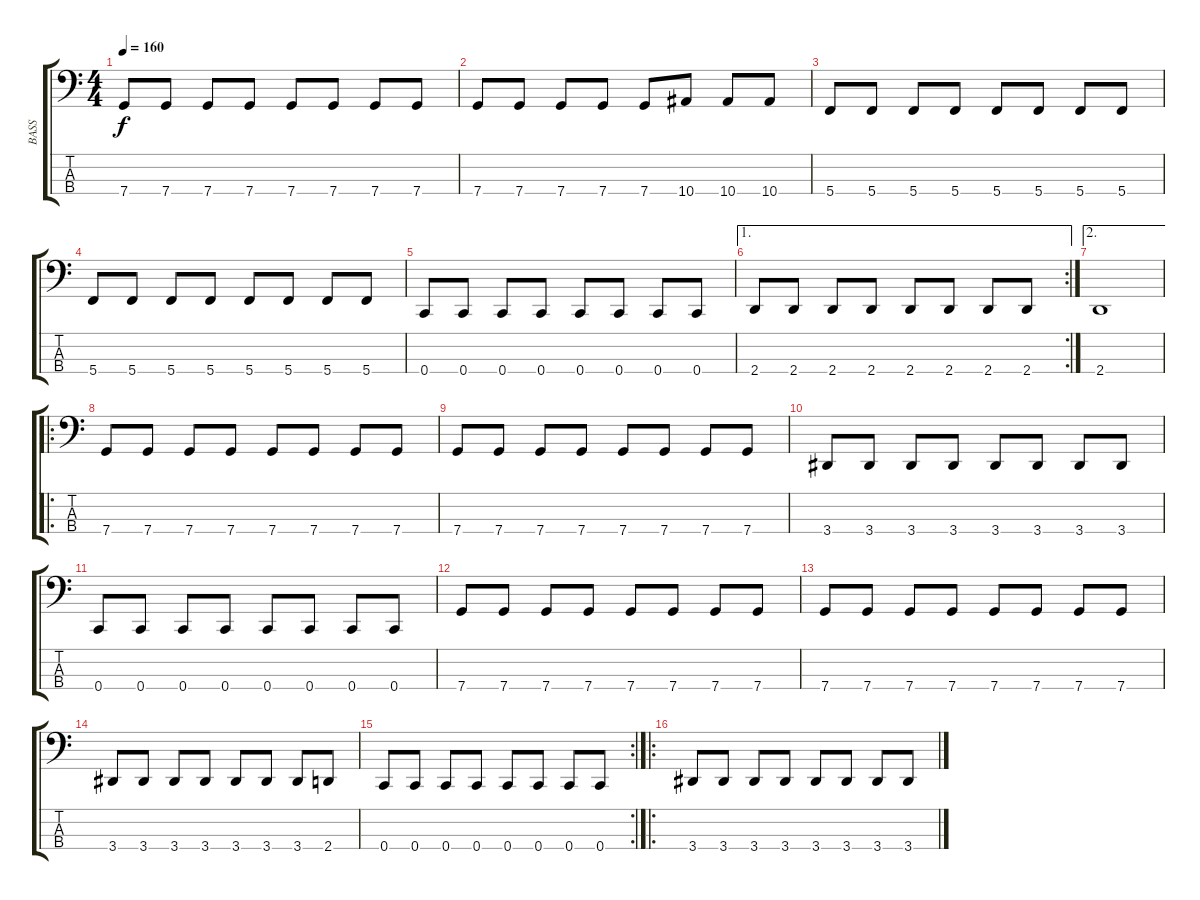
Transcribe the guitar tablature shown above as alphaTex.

\track ("BASS" "BASS") {instrument electricbasspick}
\staff {score tabs}
\tuning (F2 C2 G1 C1) {hide}
\ts (4 4)
\tempo 160
\clef f4
\ks c
7.4.8{dy f} 7.4.8 7.4.8 7.4.8 7.4.8 7.4.8 7.4.8 7.4.8 |
7.4.8 7.4.8 7.4.8 7.4.8 7.4.8 10.4.8 10.4.8 10.4.8 |
5.4.8 5.4.8 5.4.8 5.4.8 5.4.8 5.4.8 5.4.8 5.4.8 |
5.4.8 5.4.8 5.4.8 5.4.8 5.4.8 5.4.8 5.4.8 5.4.8 |
0.4.8 0.4.8 0.4.8 0.4.8 0.4.8 0.4.8 0.4.8 0.4.8 |
\ae 1
\rc 2
2.4.8 2.4.8 2.4.8 2.4.8 2.4.8 2.4.8 2.4.8 2.4.8 |
\ae 2
2.4.1 |
\ro
7.4.8 7.4.8 7.4.8 7.4.8 7.4.8 7.4.8 7.4.8 7.4.8 |
7.4.8 7.4.8 7.4.8 7.4.8 7.4.8 7.4.8 7.4.8 7.4.8 |
3.4.8 3.4.8 3.4.8 3.4.8 3.4.8 3.4.8 3.4.8 3.4.8 |
0.4.8 0.4.8 0.4.8 0.4.8 0.4.8 0.4.8 0.4.8 0.4.8 |
7.4.8 7.4.8 7.4.8 7.4.8 7.4.8 7.4.8 7.4.8 7.4.8 |
7.4.8 7.4.8 7.4.8 7.4.8 7.4.8 7.4.8 7.4.8 7.4.8 |
3.4.8 3.4.8 3.4.8 3.4.8 3.4.8 3.4.8 3.4.8 2.4.8 |
\rc 2
0.4.8 0.4.8 0.4.8 0.4.8 0.4.8 0.4.8 0.4.8 0.4.8 |
\ro
3.4.8 3.4.8 3.4.8 3.4.8 3.4.8 3.4.8 3.4.8 3.4.8
